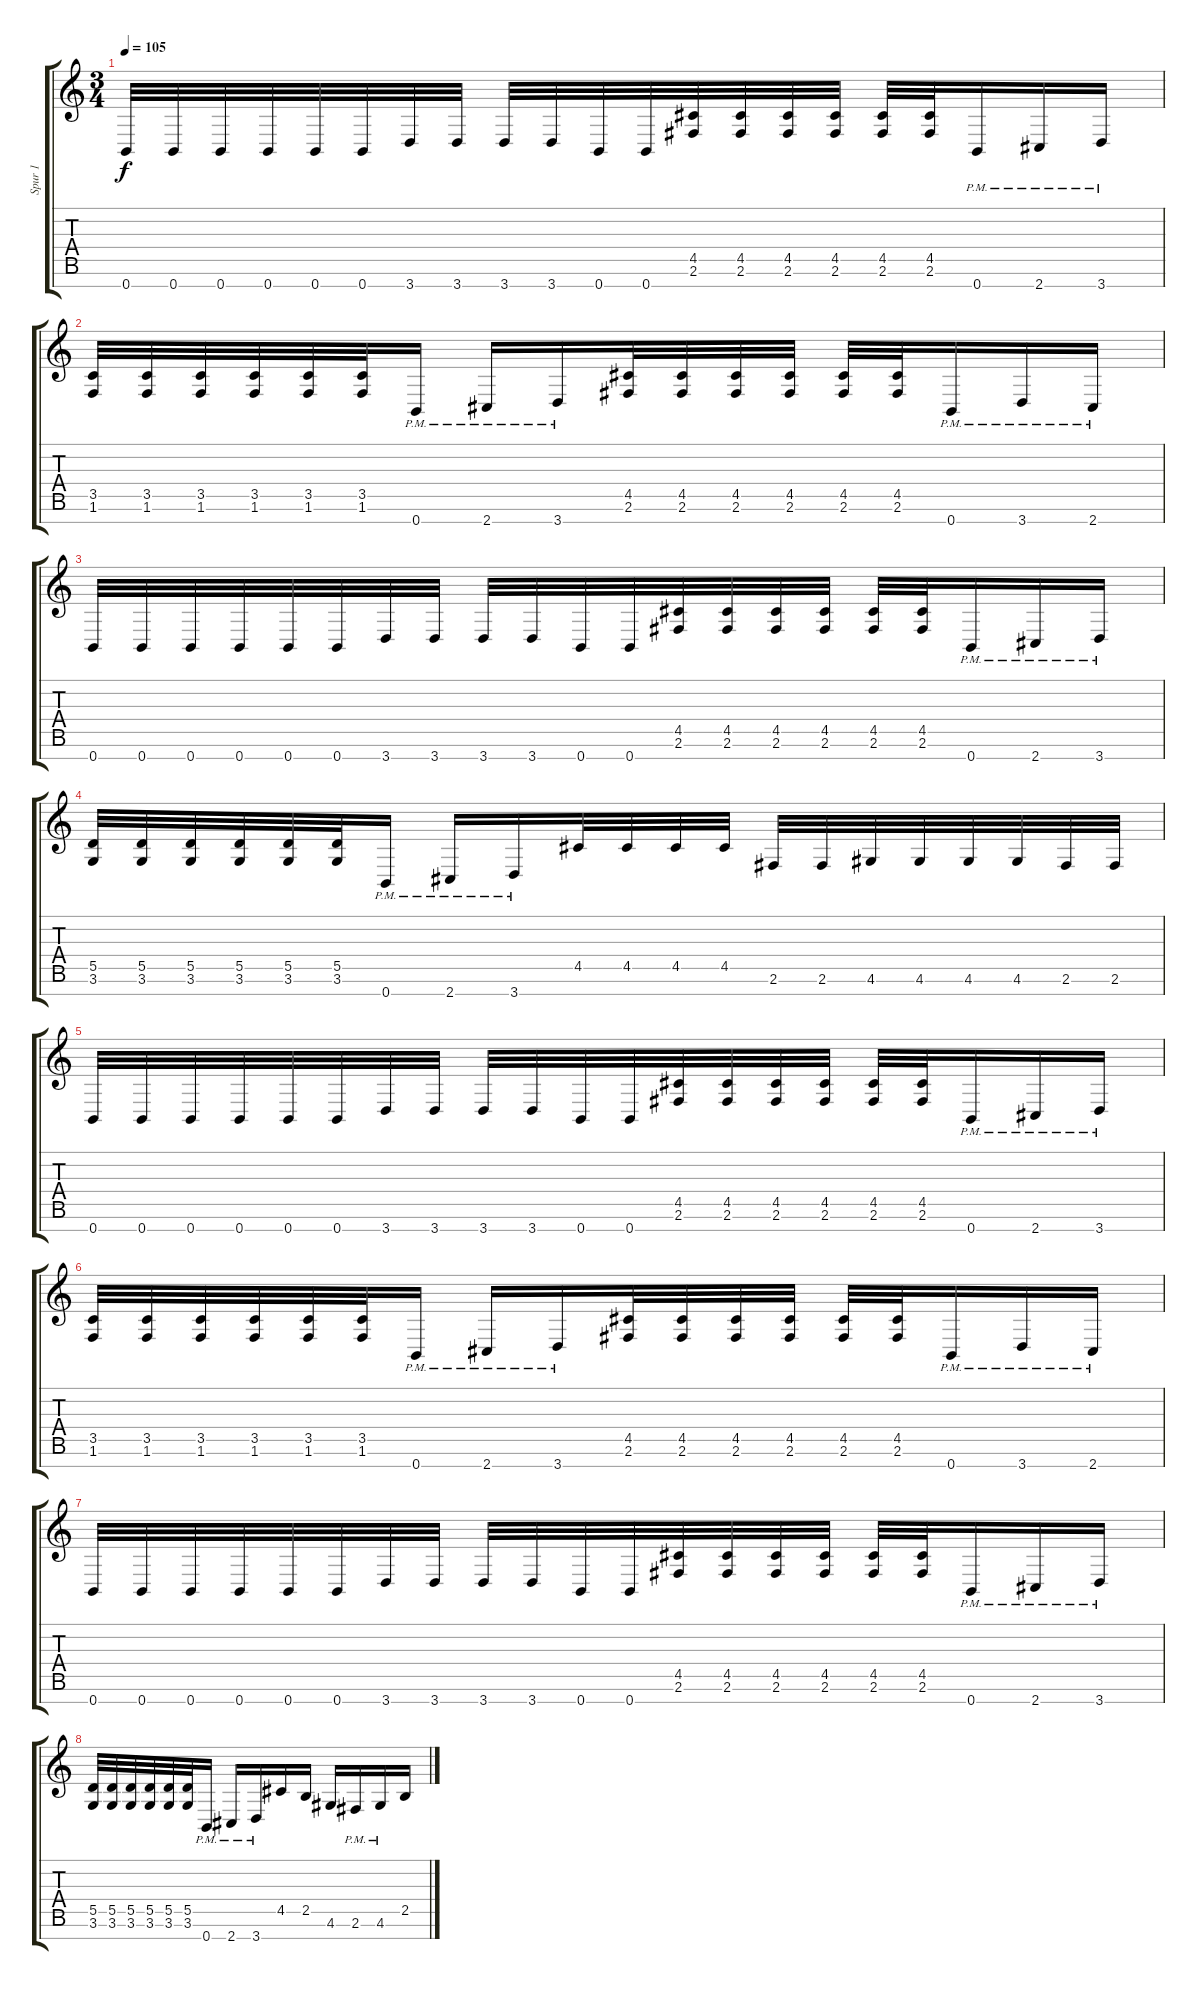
\track ("Spur 1" "Spur 1") {instrument distortionguitar}
\staff {score tabs}
\tuning (E4 B3 G3 D3 A2 E2 B1) {hide}
\ts (3 4)
\tempo 105
\clef g2
\ks c
0.7.32{dy f} 0.7.32 0.7.32 0.7.32 0.7.32 0.7.32 3.7.32 3.7.32 3.7.32 3.7.32 0.7.32 0.7.32 (4.5 2.6).32 (4.5 2.6).32 (4.5 2.6).32 (4.5 2.6).32 (4.5 2.6).32 (4.5 2.6).32 0.7{pm}.16 2.7{pm}.16 3.7{pm}.16 |
(3.5 1.6).32 (3.5 1.6).32 (3.5 1.6).32 (3.5 1.6).32 (3.5 1.6).32 (3.5 1.6).32 0.7{pm}.16 2.7{pm}.16 3.7{pm}.16 (4.5 2.6).32 (4.5 2.6).32 (4.5 2.6).32 (4.5 2.6).32 (4.5 2.6).32 (4.5 2.6).32 0.7{pm}.16 3.7{pm}.16 2.7{pm}.16 |
0.7.32 0.7.32 0.7.32 0.7.32 0.7.32 0.7.32 3.7.32 3.7.32 3.7.32 3.7.32 0.7.32 0.7.32 (4.5 2.6).32 (4.5 2.6).32 (4.5 2.6).32 (4.5 2.6).32 (4.5 2.6).32 (4.5 2.6).32 0.7{pm}.16 2.7{pm}.16 3.7{pm}.16 |
(5.5 3.6).32 (5.5 3.6).32 (5.5 3.6).32 (5.5 3.6).32 (5.5 3.6).32 (5.5 3.6).32 0.7{pm}.16 2.7{pm}.16 3.7{pm}.16 4.5.32 4.5.32 4.5.32 4.5.32 2.6.32 2.6.32 4.6.32 4.6.32 4.6.32 4.6.32 2.6.32 2.6.32 |
0.7.32 0.7.32 0.7.32 0.7.32 0.7.32 0.7.32 3.7.32 3.7.32 3.7.32 3.7.32 0.7.32 0.7.32 (4.5 2.6).32 (4.5 2.6).32 (4.5 2.6).32 (4.5 2.6).32 (4.5 2.6).32 (4.5 2.6).32 0.7{pm}.16 2.7{pm}.16 3.7{pm}.16 |
(3.5 1.6).32 (3.5 1.6).32 (3.5 1.6).32 (3.5 1.6).32 (3.5 1.6).32 (3.5 1.6).32 0.7{pm}.16 2.7{pm}.16 3.7{pm}.16 (4.5 2.6).32 (4.5 2.6).32 (4.5 2.6).32 (4.5 2.6).32 (4.5 2.6).32 (4.5 2.6).32 0.7{pm}.16 3.7{pm}.16 2.7{pm}.16 |
0.7.32 0.7.32 0.7.32 0.7.32 0.7.32 0.7.32 3.7.32 3.7.32 3.7.32 3.7.32 0.7.32 0.7.32 (4.5 2.6).32 (4.5 2.6).32 (4.5 2.6).32 (4.5 2.6).32 (4.5 2.6).32 (4.5 2.6).32 0.7{pm}.16 2.7{pm}.16 3.7{pm}.16 |
(5.5 3.6).32 (5.5 3.6).32 (5.5 3.6).32 (5.5 3.6).32 (5.5 3.6).32 (5.5 3.6).32 0.7{pm}.16 2.7{pm}.16 3.7{pm}.16 4.5.16 2.5.16 4.6.16 2.6{pm}.16 4.6{pm}.16 2.5.16
